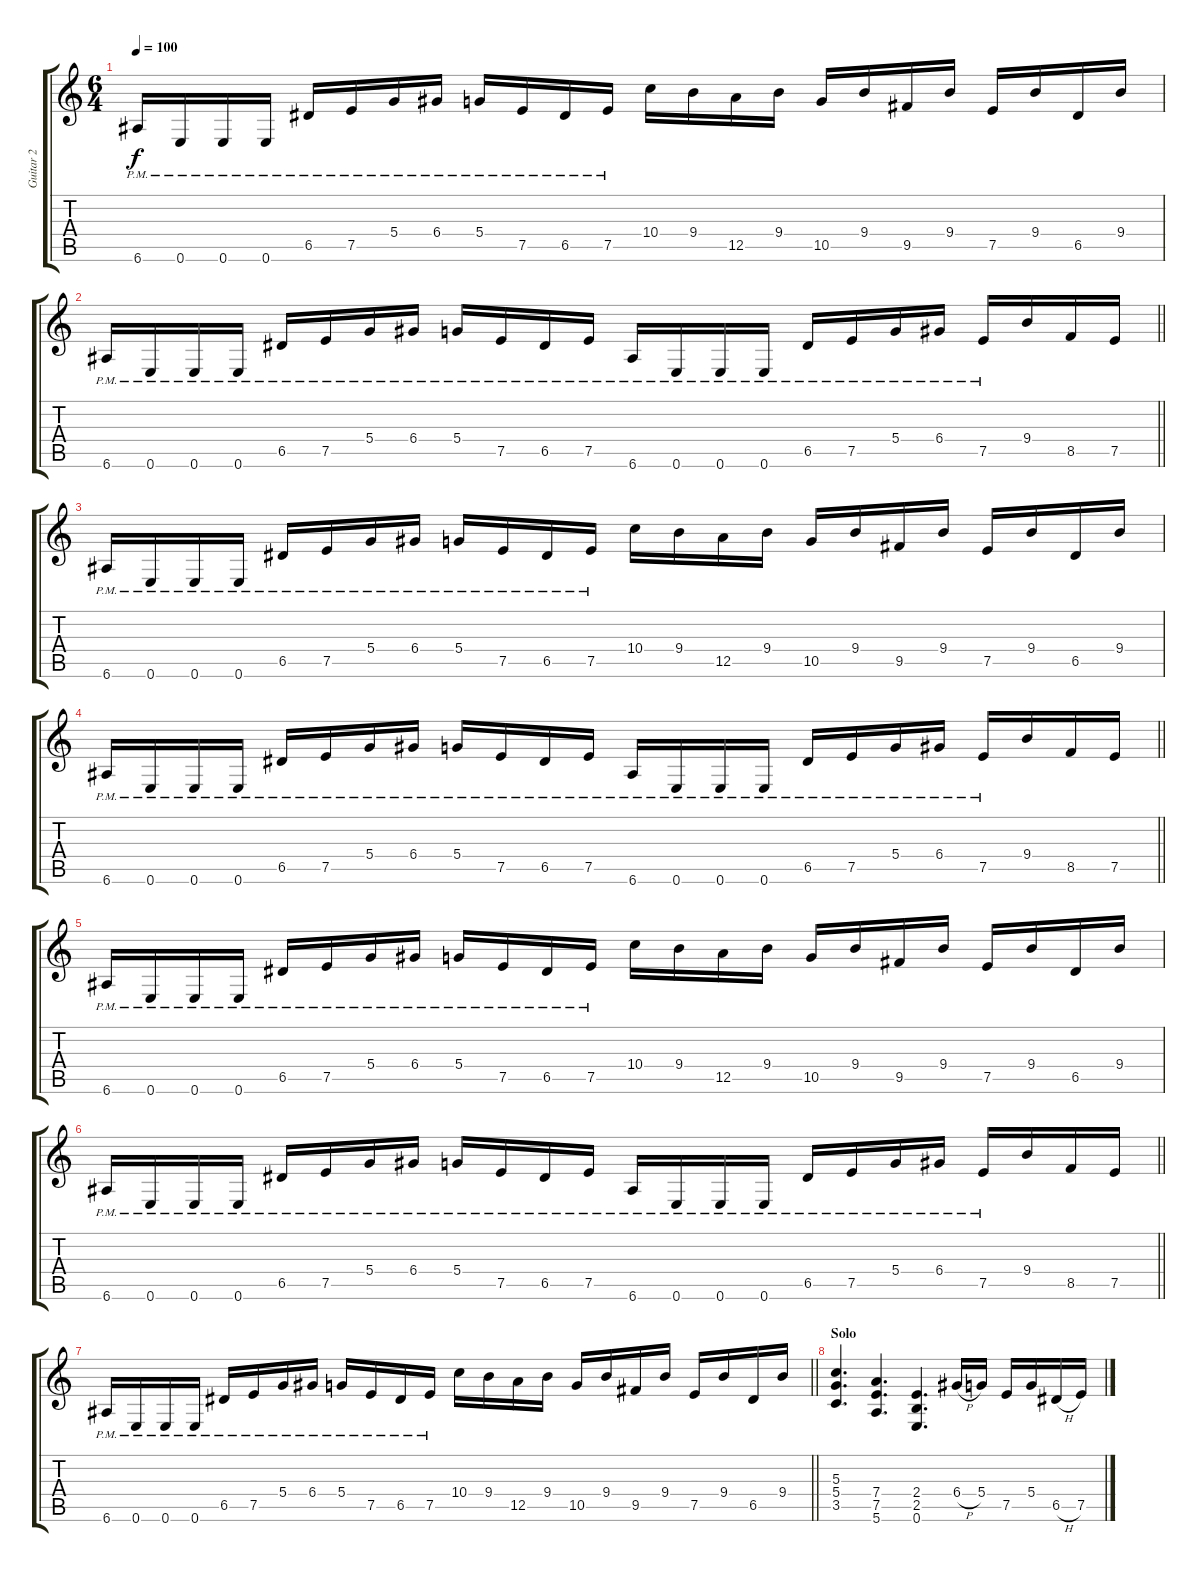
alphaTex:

\track ("Guitar 2" "Guitar 2") {instrument distortionguitar}
\staff {score tabs}
\tuning (E4 B3 G3 D3 A2 E2) {hide}
\ts (6 4)
\tempo 100
\clef g2
\ks c
6.6{pm}.16{dy f} 0.6{pm}.16 0.6{pm}.16 0.6{pm}.16 6.5{pm}.16 7.5{pm}.16 5.4{pm}.16 6.4{pm}.16 5.4{pm}.16 7.5{pm}.16 6.5{pm}.16 7.5{pm}.16 10.4.16 9.4.16 12.5.16 9.4.16 10.5.16 9.4.16 9.5.16 9.4.16 7.5.16 9.4.16 6.5.16 9.4.16 |
\barLineRight lightlight
6.6{pm}.16 0.6{pm}.16 0.6{pm}.16 0.6{pm}.16 6.5{pm}.16 7.5{pm}.16 5.4{pm}.16 6.4{pm}.16 5.4{pm}.16 7.5{pm}.16 6.5{pm}.16 7.5{pm}.16 6.6{pm}.16 0.6{pm}.16 0.6{pm}.16 0.6{pm}.16 6.5{pm}.16 7.5{pm}.16 5.4{pm}.16 6.4{pm}.16 7.5{pm}.16 9.4.16 8.5.16 7.5.16 |
6.6{pm}.16 0.6{pm}.16 0.6{pm}.16 0.6{pm}.16 6.5{pm}.16 7.5{pm}.16 5.4{pm}.16 6.4{pm}.16 5.4{pm}.16 7.5{pm}.16 6.5{pm}.16 7.5{pm}.16 10.4.16 9.4.16 12.5.16 9.4.16 10.5.16 9.4.16 9.5.16 9.4.16 7.5.16 9.4.16 6.5.16 9.4.16 |
\barLineRight lightlight
6.6{pm}.16 0.6{pm}.16 0.6{pm}.16 0.6{pm}.16 6.5{pm}.16 7.5{pm}.16 5.4{pm}.16 6.4{pm}.16 5.4{pm}.16 7.5{pm}.16 6.5{pm}.16 7.5{pm}.16 6.6{pm}.16 0.6{pm}.16 0.6{pm}.16 0.6{pm}.16 6.5{pm}.16 7.5{pm}.16 5.4{pm}.16 6.4{pm}.16 7.5{pm}.16 9.4.16 8.5.16 7.5.16 |
6.6{pm}.16 0.6{pm}.16 0.6{pm}.16 0.6{pm}.16 6.5{pm}.16 7.5{pm}.16 5.4{pm}.16 6.4{pm}.16 5.4{pm}.16 7.5{pm}.16 6.5{pm}.16 7.5{pm}.16 10.4.16 9.4.16 12.5.16 9.4.16 10.5.16 9.4.16 9.5.16 9.4.16 7.5.16 9.4.16 6.5.16 9.4.16 |
\barLineRight lightlight
6.6{pm}.16 0.6{pm}.16 0.6{pm}.16 0.6{pm}.16 6.5{pm}.16 7.5{pm}.16 5.4{pm}.16 6.4{pm}.16 5.4{pm}.16 7.5{pm}.16 6.5{pm}.16 7.5{pm}.16 6.6{pm}.16 0.6{pm}.16 0.6{pm}.16 0.6{pm}.16 6.5{pm}.16 7.5{pm}.16 5.4{pm}.16 6.4{pm}.16 7.5{pm}.16 9.4.16 8.5.16 7.5.16 |
\barLineRight lightlight
6.6{pm}.16 0.6{pm}.16 0.6{pm}.16 0.6{pm}.16 6.5{pm}.16 7.5{pm}.16 5.4{pm}.16 6.4{pm}.16 5.4{pm}.16 7.5{pm}.16 6.5{pm}.16 7.5{pm}.16 10.4.16 9.4.16 12.5.16 9.4.16 10.5.16 9.4.16 9.5.16 9.4.16 7.5.16 9.4.16 6.5.16 9.4.16 |
\section ("" "Solo")
(5.3 5.4 3.5).4{d} (7.4 7.5 5.6).4{d} (2.4 2.5 0.6).4{d} 6.4{h}.16 5.4.16 7.5.16 5.4.16 6.5{h}.16 7.5.16
